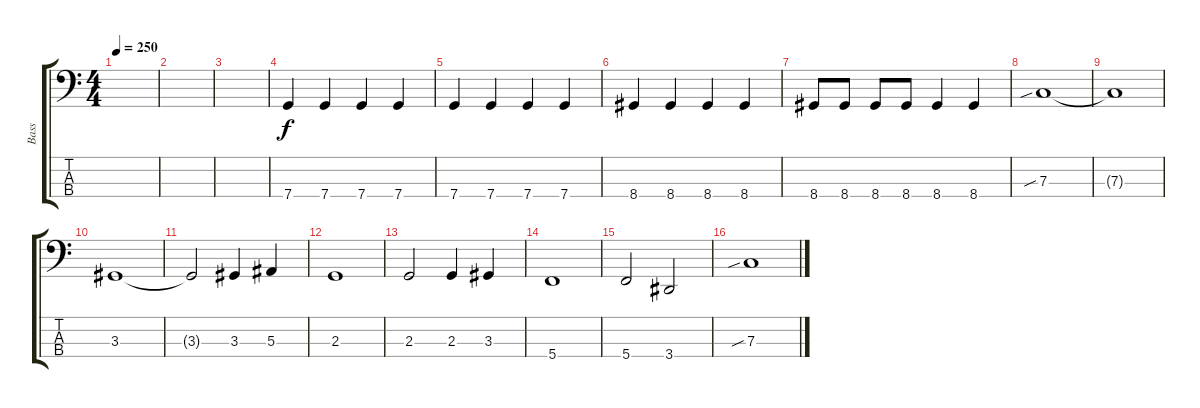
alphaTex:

\track ("Bass" "Bass") {instrument electricbassfinger}
\staff {score tabs}
\tuning (Eb2 Bb1 F1 C1) {hide}
\ts (4 4)
\tempo 250
\clef f4
\ks c
|
|
|
7.4.4 7.4.4 7.4.4 7.4.4 |
7.4.4 7.4.4 7.4.4 7.4.4 |
8.4.4 8.4.4 8.4.4 8.4.4 |
8.4.8 8.4.8 8.4.8 8.4.8 8.4.4 8.4.4 |
7.3{sib}.1 |
7.3{t}.1 |
3.3.1 |
3.3{t}.2 3.3.4 5.3.4 |
2.3.1 |
2.3.2 2.3.4 3.3.4 |
5.4.1 |
5.4.2 3.4.2 |
7.3{sib}.1
